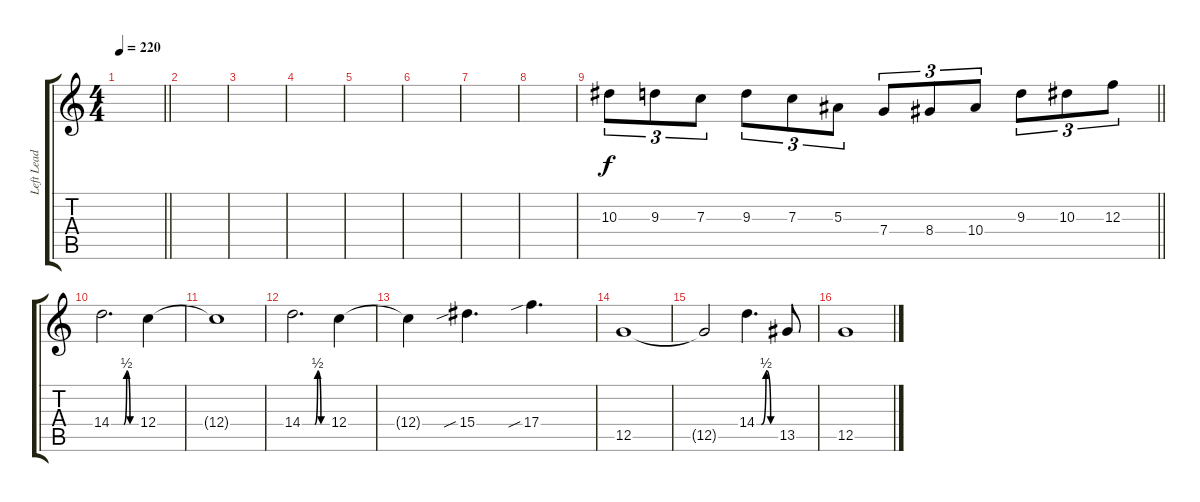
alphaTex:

\track ("Left Lead 1" "Left Lead ") {instrument distortionguitar}
\staff {score tabs}
\tuning (D4 A3 F3 C3 G2 C2) {hide}
\ts (4 4)
\tempo 220
\clef g2
\barLineRight lightlight
\ks c
|
\section ("" "")
|
|
|
|
|
|
|
\barLineRight lightlight
10.3.8{tu (3 2) volume 16} 9.3.8{tu (3 2)} 7.3.8{tu (3 2)} 9.3.8{tu (3 2)} 7.3.8{tu (3 2)} 5.3.8{tu (3 2)} 7.4.8{tu (3 2)} 8.4.8{tu (3 2)} 10.4.8{tu (3 2)} 9.3.8{tu (3 2)} 10.3.8{tu (3 2)} 12.3.8{tu (3 2)} |
\section ("" "")
14.4{be (custom 0 0 30 0 37 2 45 0 60 0)}.2{d} 12.4.4 |
12.4{t}.1 |
14.4{be (custom 0 0 30 0 37 2 45 0 60 0)}.2{d} 12.4.4 |
12.4{t}.4 15.4{sib}.4{d} 17.4{sib}.4{d} |
12.5.1 |
12.5{t}.2 14.4{be (custom 0 0 15 0 30 2 45 0 60 0)}.4{d} 13.5.8 |
12.5.1
